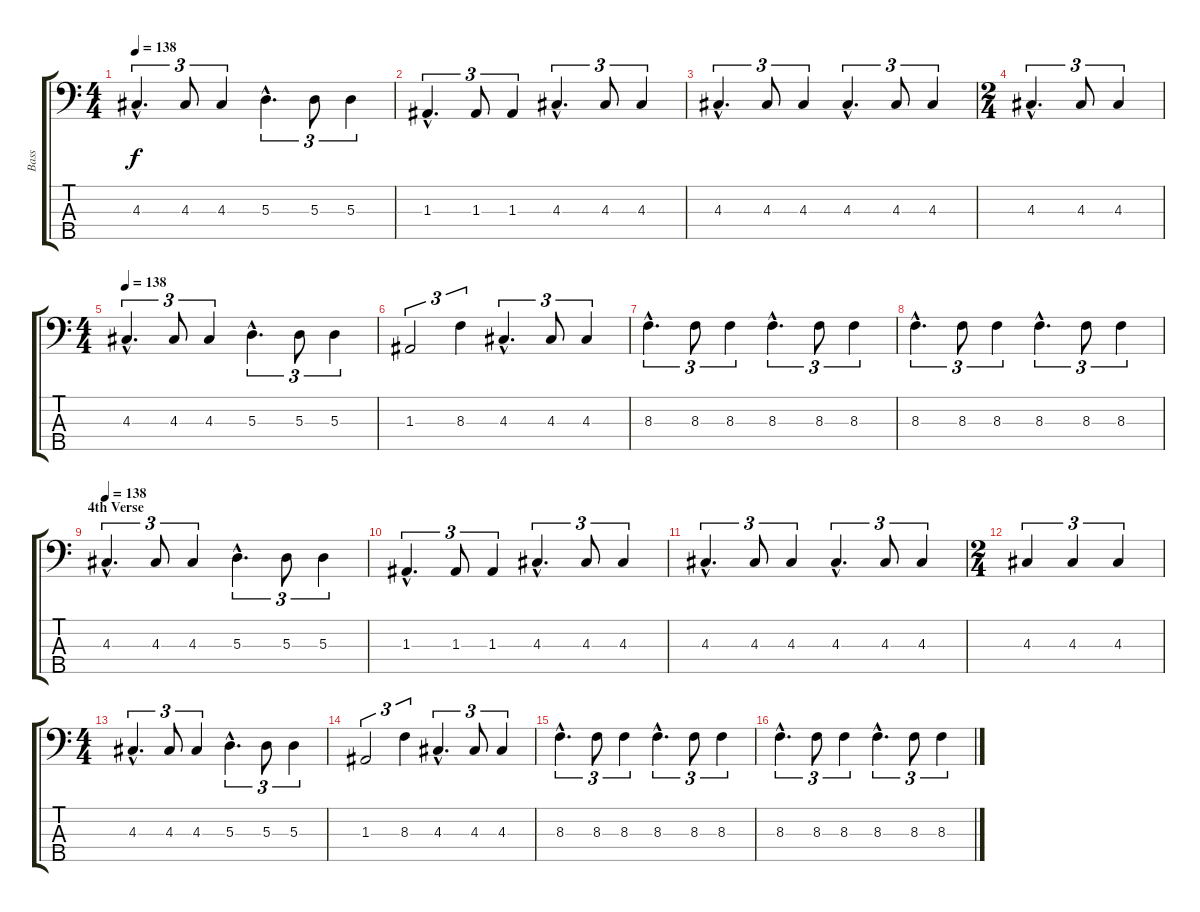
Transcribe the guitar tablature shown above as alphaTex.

\track ("Bass" "Bass") {instrument electricbassfinger}
\staff {score tabs}
\tuning (G2 D2 A1 E1 B0) {hide}
\ts (4 4)
\tempo 138
\clef f4
\ks c
4.3{hac}.4{d tu (3 2) dy f} 4.3.8{tu (3 2)} 4.3.4{tu (3 2)} 5.3{hac}.4{d tu (3 2)} 5.3.8{tu (3 2)} 5.3.4{tu (3 2)} |
1.3{hac}.4{d tu (3 2)} 1.3.8{tu (3 2)} 1.3.4{tu (3 2)} 4.3{hac}.4{d tu (3 2)} 4.3.8{tu (3 2)} 4.3.4{tu (3 2)} |
4.3{hac}.4{d tu (3 2)} 4.3.8{tu (3 2)} 4.3.4{tu (3 2)} 4.3{hac}.4{d tu (3 2)} 4.3.8{tu (3 2)} 4.3.4{tu (3 2)} |
\ts (2 4)
4.3{hac}.4{d tu (3 2)} 4.3.8{tu (3 2)} 4.3.4{tu (3 2)} |
\ts (4 4)
\tempo 138
4.3{hac}.4{d tu (3 2)} 4.3.8{tu (3 2)} 4.3.4{tu (3 2)} 5.3{hac}.4{d tu (3 2)} 5.3.8{tu (3 2)} 5.3.4{tu (3 2)} |
1.3.2{tu (3 2)} 8.3.4{tu (3 2)} 4.3{hac}.4{d tu (3 2)} 4.3.8{tu (3 2)} 4.3.4{tu (3 2)} |
8.3{hac}.4{d tu (3 2)} 8.3.8{tu (3 2)} 8.3.4{tu (3 2)} 8.3{hac}.4{d tu (3 2)} 8.3.8{tu (3 2)} 8.3.4{tu (3 2)} |
8.3{hac}.4{d tu (3 2)} 8.3.8{tu (3 2)} 8.3.4{tu (3 2)} 8.3{hac}.4{d tu (3 2)} 8.3.8{tu (3 2)} 8.3.4{tu (3 2)} |
\section ("" "4th Verse")
\tempo 138
4.3{hac}.4{d tu (3 2)} 4.3.8{tu (3 2)} 4.3.4{tu (3 2)} 5.3{hac}.4{d tu (3 2)} 5.3.8{tu (3 2)} 5.3.4{tu (3 2)} |
1.3{hac}.4{d tu (3 2)} 1.3.8{tu (3 2)} 1.3.4{tu (3 2)} 4.3{hac}.4{d tu (3 2)} 4.3.8{tu (3 2)} 4.3.4{tu (3 2)} |
4.3{hac}.4{d tu (3 2)} 4.3.8{tu (3 2)} 4.3.4{tu (3 2)} 4.3{hac}.4{d tu (3 2)} 4.3.8{tu (3 2)} 4.3.4{tu (3 2)} |
\ts (2 4)
4.3.4{tu (3 2)} 4.3.4{tu (3 2)} 4.3.4{tu (3 2)} |
\ts (4 4)
4.3{hac}.4{d tu (3 2)} 4.3.8{tu (3 2)} 4.3.4{tu (3 2)} 5.3{hac}.4{d tu (3 2)} 5.3.8{tu (3 2)} 5.3.4{tu (3 2)} |
1.3.2{tu (3 2)} 8.3.4{tu (3 2)} 4.3{hac}.4{d tu (3 2)} 4.3.8{tu (3 2)} 4.3.4{tu (3 2)} |
8.3{hac}.4{d tu (3 2)} 8.3.8{tu (3 2)} 8.3.4{tu (3 2)} 8.3{hac}.4{d tu (3 2)} 8.3.8{tu (3 2)} 8.3.4{tu (3 2)} |
8.3{hac}.4{d tu (3 2)} 8.3.8{tu (3 2)} 8.3.4{tu (3 2)} 8.3{hac}.4{d tu (3 2)} 8.3.8{tu (3 2)} 8.3.4{tu (3 2)}
